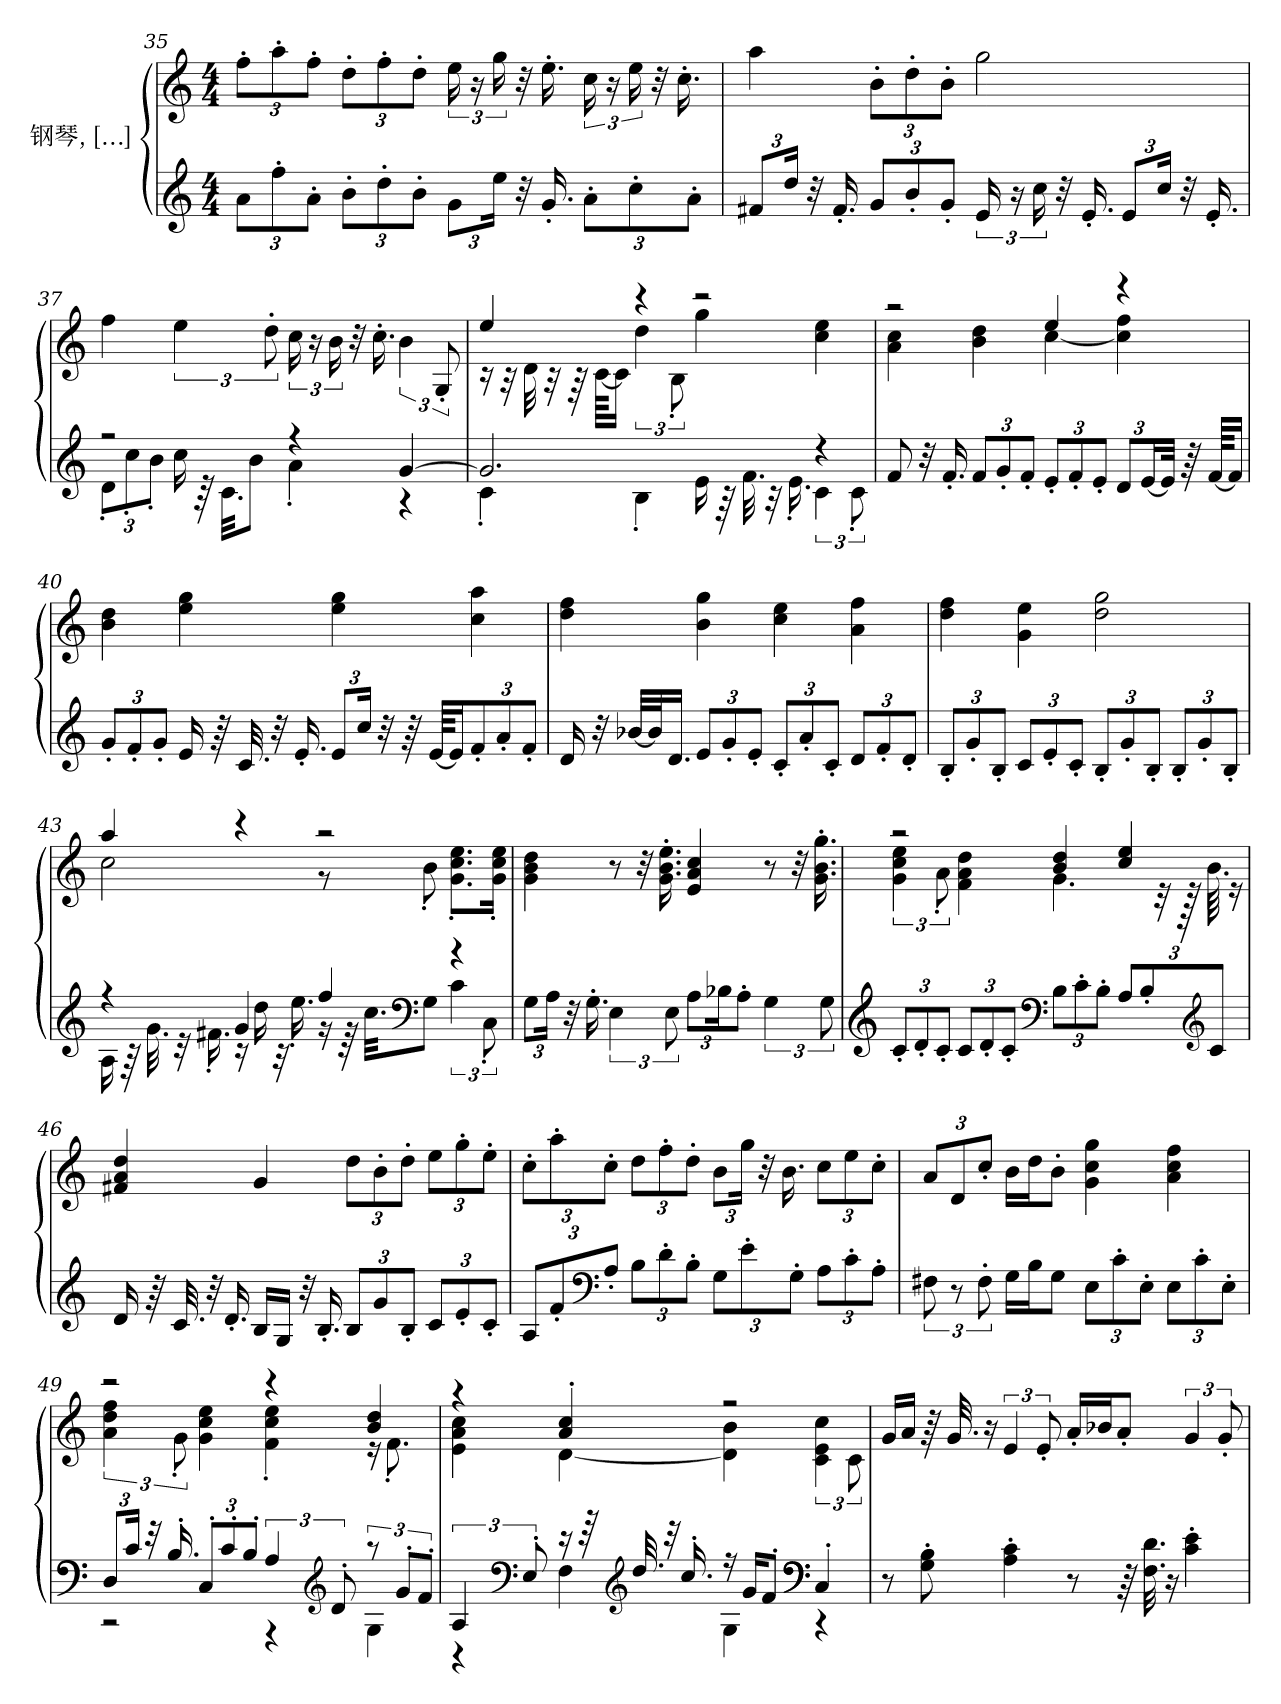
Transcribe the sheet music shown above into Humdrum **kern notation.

**kern	**kern
*part1	*part1
*staff2	*staff1
*I"钢琴, [...]	*
*clefG2	*clefG2
*k[]	*k[]
*M4/4	*M4/4
*Xbrackettup	*Xbrackettup
=35	=35
12a\L	12ff'\L
12ff'\	12aa'\
12a'\J	12ff'\J
12b'\L	12dd'\L
12dd'\	12ff'\
12b'\J	12dd'\J
*	*brackettup
12g\L	24ee\
.	24r
24ee\Jk	24gg\
32r	32r
16.g'/	16.ee'\
12a'\L	24cc\
.	24r
12cc'\	24ee\
.	32r
.	16.cc'\
12a'\J	.
!!LO:LB:g=z
=36	=36
12f#X/L	4aa\
24dd/Jk	.
32r	.
16.f#'/	.
*	*Xbrackettup
12g/L	12b'\L
12b'/	12dd'\
12g'/J	12b'\J
*brackettup	*
24e/	2gg\
24r	.
24cc\	.
32r	.
16.e'/	.
*Xbrackettup	*
12e/L	.
24cc/Jk	.
32r	.
16.e'/	.
=37	=37
*^	*
2r	12d'\L	4ff\
.	12cc'\	.
.	12b'\J	.
*	*	*brackettup
.	16cc\	6ee\
.	64r	.
.	32.c\KKL	.
.	8b\J	.
.	.	12dd'\
4r	4a'\	24cc\
.	.	24r
.	.	24b\
.	.	32r
.	.	16.cc'\
[4g/	4r	6b\
.	.	12G'/
!!LO:LB:g=z
=38	=38	=38
*	*	*^
2.g/]	4c'\	4ee/	16r
.	.	.	32r
.	.	.	32d\
.	.	.	32r
.	.	.	64r
.	.	.	[64c\KKLL
.	.	.	16c\JJ]
.	4B'\	4r	6dd\
.	.	.	12B'\
.	16e\	2r	4gg\
.	64r	.	.
.	32.f\	.	.
.	32r	.	.
.	16.e'\	.	.
*	*brackettup	*	*
4r	6c\	.	4cc\ 4ee\
.	12c'\	.	.
*v	*v	*	*
=39	=39	=39
8f/	2r	4a\ 4cc\
32r	.	.
16.f'/	.	.
*Xbrackettup	*	*
12f/L	.	4b\ 4dd\
12g'/	.	.
12f'/J	.	.
12e'/L	4ee/	[4cc\
12f'/	.	.
12e'/J	.	.
12d/L	4r	4cc\] 4ff\
[24e/L	.	.
32e/JJk]	.	.
64r	.	.
[64f/KKLL	.	.
16f/JJ]	.	.
*	*v	*v
!!LO:LB:g=z
=40	=40
12g'/L	4b\ 4dd\
12f'/	.
12g'/J	.
16e/	4ee\ 4gg\
64r	.
32.c/	.
32r	.
16.e'/	.
12e/L	4ee\ 4gg\
24cc/Jk	.
32r	.
64r	.
[64e/KKLL	.
16e/J]	.
12f'/	4cc\ 4aa\
12a'/	.
12f'/J	.
=41	=41
16d/	4dd\ 4ff\
32r	.
[32b-X/LLL	.
32b-/J]	.
16.d/JJ	.
12e/L	4b\ 4gg\
12g'/	.
12e'/J	.
12c'/L	4cc\ 4ee\
12a'/	.
12c'/J	.
12d/L	4a\ 4ff\
12f'/	.
12d'/J	.
!!LO:LB:g=z
=42	=42
12B'/L	4dd\ 4ff\
12g'/	.
12B'/J	.
12c/L	4g\ 4ee\
12e'/	.
12c'/J	.
12B'/L	2dd\ 2gg\
12g'/	.
12B'/J	.
12B'/L	.
12g'/	.
12B'/J	.
=43	=43
*^	*^
4r	16A\	4aa/	2cc\
.	64r	.	.
.	32.g\	.	.
.	32r	.	.
.	16.f#X'\	.	.
4g/	16r	4r	.
.	16dd\	.	.
.	32r	.	.
.	16.ee'\	.	.
4ff/	16r	2r	8r
.	64r	.	.
.	32.cc\KKL	.	.
*clefF4	*	*	*
.	8G\J	.	8b'\
*	*brackettup	*	*
4r	6c\	.	8.g\' 8.cc\' 8.ee\'L
.	12C'\	.	.
.	.	.	16g\' 16cc\' 16ee\'Jk
*v	*v	*	*
*	*v	*v
!!LO:LB:g=z
=44	=44
*Xbrackettup	*
12G\L	4g\ 4b\ 4dd\
24A\Jk	.
32r	.
16.G'\	.
*brackettup	*
6E\	8r
.	32r
.	16.g\' 16.b\' 16.ee\'
12E\	.
*Xbrackettup	*
12A\L	4e/ 4a/ 4cc/
24B-X\K	.
8A'\J	.
*brackettup	*
6G\	8r
.	32r
.	16.g\' 16.b\' 16.gg\'
12G\	.
=45	=45
*clefG2	*
*Xbrackettup	*
*	*^
12c'/L	2r	6g\ 6cc\ 6ee\
12d'/	.	.
12c'/J	.	12a'\
12c/L	.	4f\ 4a\ 4dd\
12d'/	.	.
12c'/J	.	.
*clefF4	*	*
12B\L	4b/ 4dd/	4.g\
12c'\	.	.
12B'\J	.	.
12A/L	4cc/ 4ee/	.
12B'/	.	.
.	.	32r
.	.	128r
.	.	64.b\
*clefG2	*	*
12c/J	.	.
.	.	16r
*	*v	*v
!!LO:PB:g=z
=46	=46
16d/	4f#X/ 4a/ 4dd/
64r	.
32.c/	.
32r	.
16.d'/	.
16B/LL	4g/
16G/JJ	.
32r	.
16.B'/	.
*	*Xbrackettup
12B/L	12dd\L
12g/	12b'\
12B'/J	12dd'\J
12c/L	12ee\L
12e'/	12gg'\
12c'/J	12ee'\J
=47	=47
12A/L	12cc'\L
12f'/	12aa'\
*clefF4	*
12A'/J	12cc'\J
12B\L	12dd\L
12d'\	12ff'\
12B'\J	12dd'\J
12G\L	12b\L
12e'\	24gg\Jk
.	32r
.	16.b\
12G'\J	.
12A\L	12cc\L
12c'\	12ee\
12A'\J	12cc'\J
=48	=48
*brackettup	*
12F#X\	12a/L
12r	12d/
12F#'\	12cc'/J
16G\LL	16b\LL
16B\J	16dd\J
8G\J	8b'\J
*Xbrackettup	*
12E\L	4g\ 4cc\ 4gg\
12c'\	.
12E'\J	.
12E\L	4a\ 4cc\ 4ff\
12c'\	.
12E'\J	.
!!LO:LB:g=z
=49	=49
*^	*^
*	*	*	*brackettup
12D/L	2r	2r	6a\ 6dd\ 6ff\
24c/Jk	.	.	.
32r	.	.	.
16.B'/	.	.	.
.	.	.	12g'\
12C'/L	.	.	4g\ 4cc\ 4ee\
12c'/	.	.	.
12B'/J	.	.	.
*brackettup	*	*	*
6A/	4r	4r	4f\' 4cc\' 4ee\'
*clefG2	*	*	*
12d'/	.	.	.
12r	4G\	4b/ 4dd/	16r
.	.	.	8.f'\
12g'/L	.	.	.
12f'/J	.	.	.
=50	=50	=50	=50
6A/	4r	4r	4e\ 4a\ 4cc\
*clefF4	*	*	*
12E'/	.	.	.
16r	4F\	4a/' 4cc/'	[4d\
64r	.	.	.
*clefG2	*	*	*
32.dd/	.	.	.
32r	.	.	.
16.cc'/	.	.	.
16r	4G\	2r	4d\] 4b\
16g/KL	.	.	.
8f'/J	.	.	.
*clefF4	*	*	*
4C'/	4r	.	6c\ 6e\ 6cc\
.	.	.	12c\
*v	*v	*	*
*	*v	*v
!!LO:LB:g=z
=51	=51
8r	16g/LL
.	16a/JJ
8G\' 8B\'	64r
.	32.g/
.	16r
4A\' 4c\'	6e/
.	12e'/
8r	16a'/LL
.	16b-X/J
64r	8a'/J
32.F\ 32.d\	.
16r	.
4c\' 4e\'	6g/
.	12g'/
=	=
*-	*-
